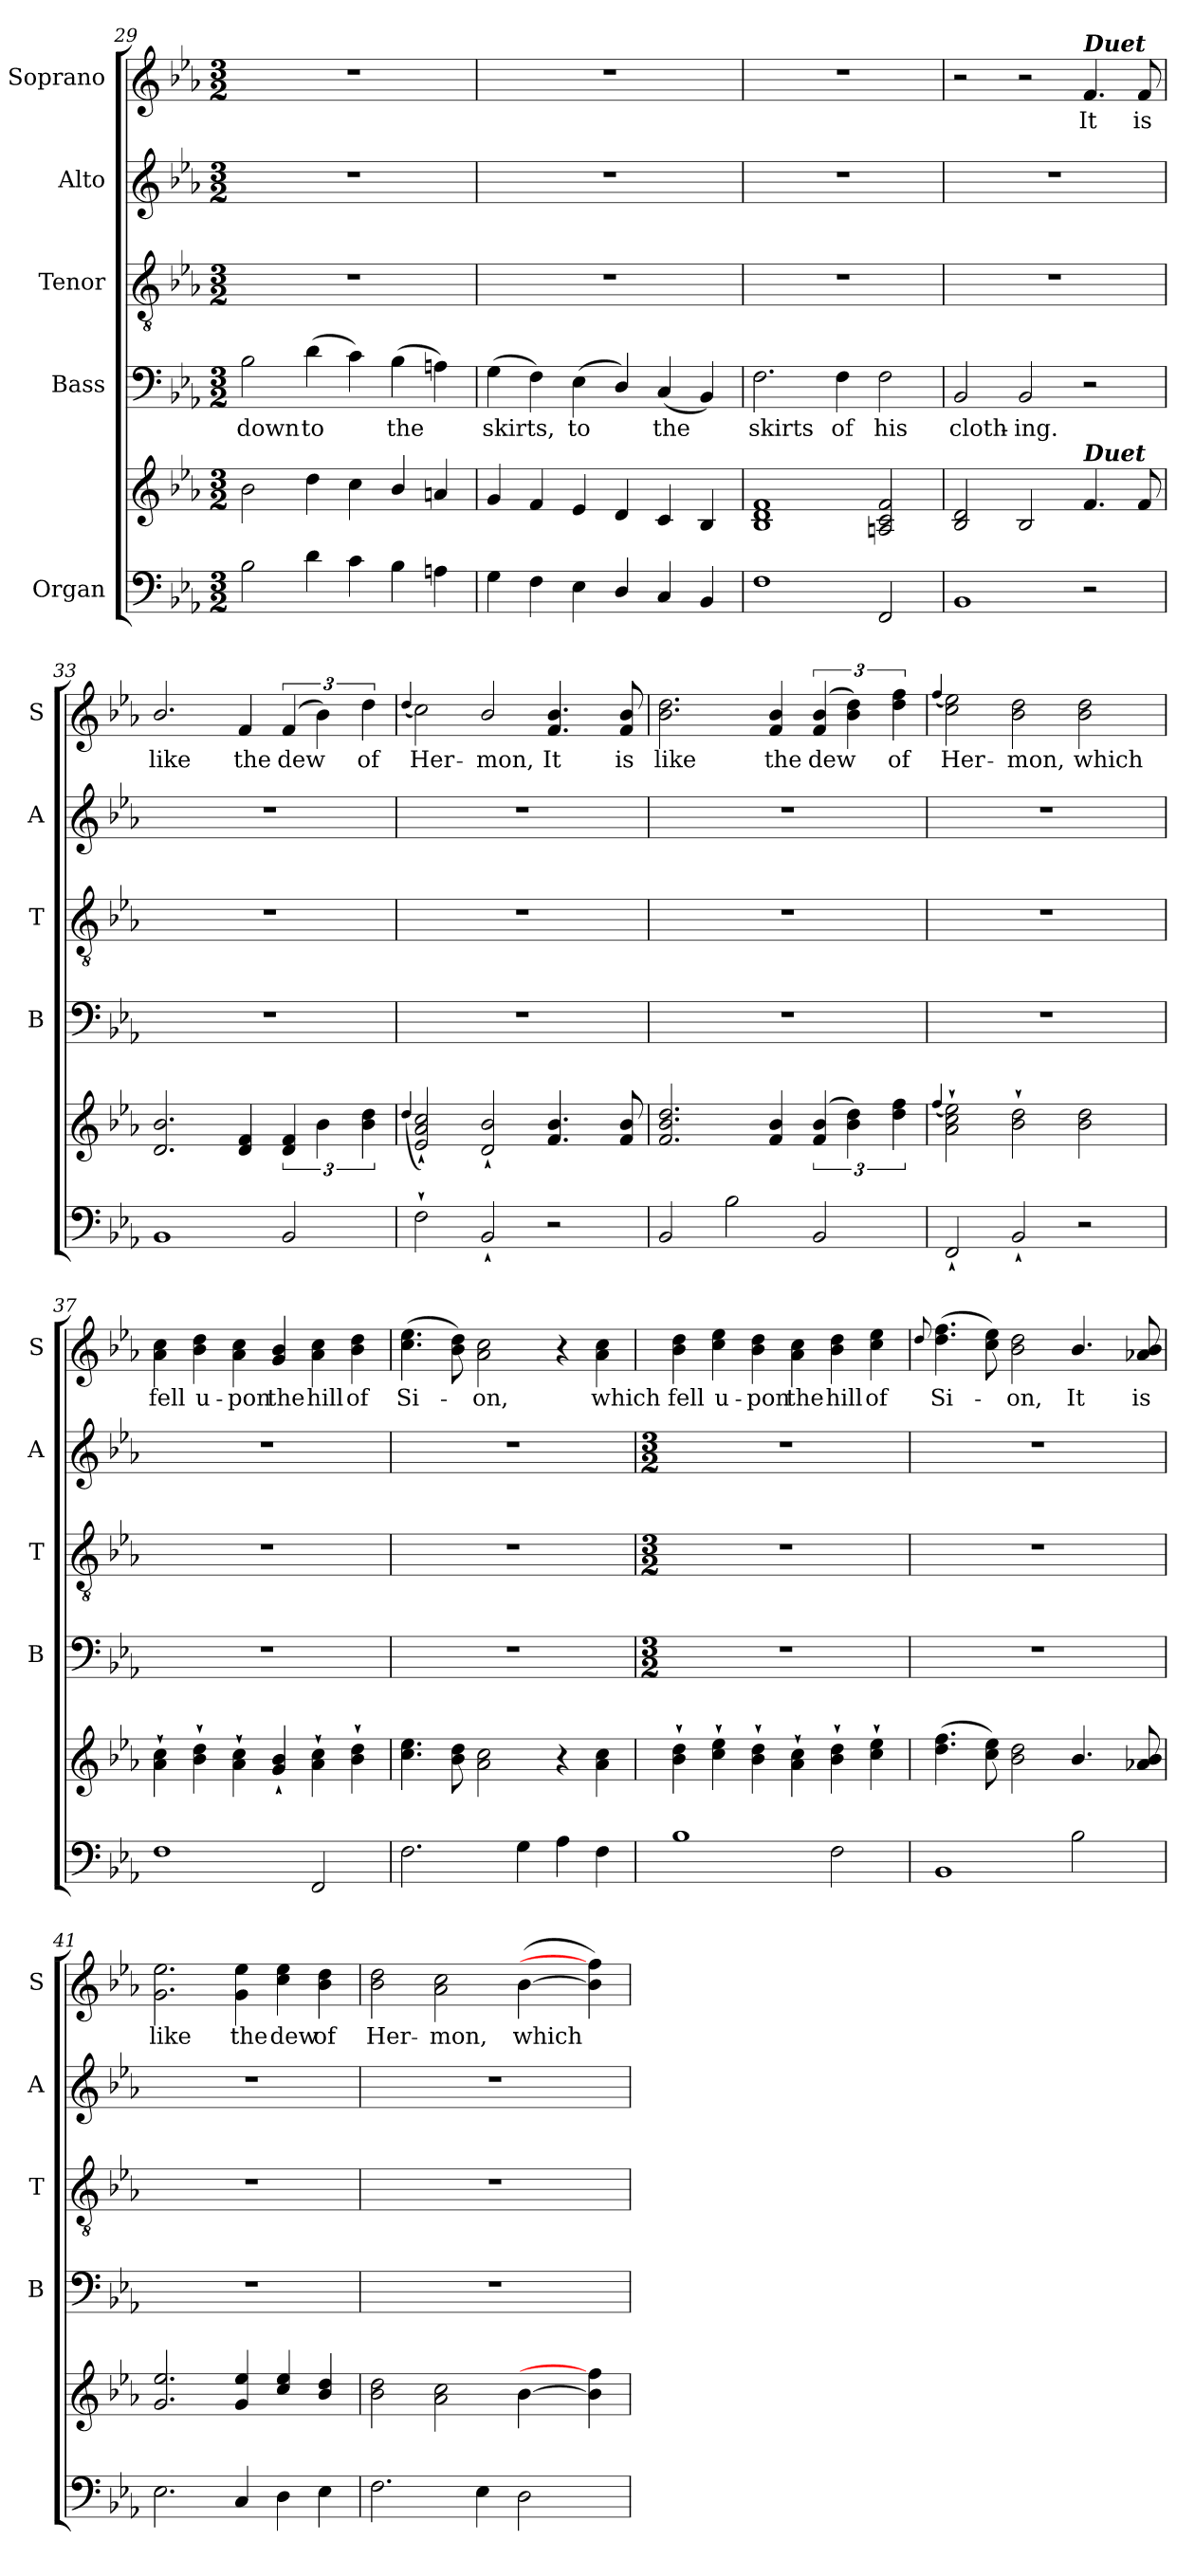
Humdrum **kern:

**kern	**kern	**kern	**text	**kern	**kern	**kern	**text
*part5	*part5	*part4	*part4	*part3	*part2	*part1	*part1
*staff6	*staff5	*staff4	*staff4	*staff3	*staff2	*staff1	*staff1
*I"Organ	*	*I"Bass	*	*I"Tenor	*I"Alto	*I"Soprano	*
*	*	*I'B	*	*I'T	*I'A	*I'S	*
!!LO:LB:g=z
*clefF4	*clefG2	*clefF4	*	*clefGv2	*clefG2	*clefG2	*
*k[b-e-a-]	*k[b-e-a-]	*k[b-e-a-]	*	*k[b-e-a-]	*k[b-e-a-]	*k[b-e-a-]	*
*E-:	*E-:	*E-:	*	*E-:	*E-:	*E-:	*
*M3/2	*M3/2	*M3/2	*	*M3/2	*M3/2	*M3/2	*
=29	=29	=29	=29	=29	=29	=29	=29
*	*^	*	*	*	*	*	*
!	!	!	!	!LO:LY:b	!	!	!LO:N:vis=1	!
2B-	2b-	1ryy	2B-	down	1.r	1.r	1.r	.
!	!	!	!	!LO:LY:b	!	!	!	!
4d	4dd	.	(>4d	to	.	.	.	.
4c	4cc	.	4c)	.	.	.	.	.
!	!	!	!	!LO:LY:b	!	!	!	!
4B-	4b-/	4ryy	(>4B-	the	.	.	.	.
4An	4an	4ryy	4An)	.	.	.	.	.
=30	=30	=30	=30	=30	=30	=30	=30	=30
!	!	!	!	!LO:LY:b	!	!	!LO:N:vis=1	!
4G	4g	1ryy	(>4G	skirts,	1.r	1.r	1.r	.
4F	4f	.	4F)	.	.	.	.	.
!	!	!	!	!LO:LY:b	!	!	!	!
4E-	4e-	.	(<4E-	to	.	.	.	.
4D/	4d/	.	4D/)	.	.	.	.	.
!	!	!	!	!LO:LY:b	!	!	!	!
4C	4c	4ryy	(<4C	the	.	.	.	.
4BB-	4B-	4ryy	4BB-)	.	.	.	.	.
=31	=31	=31	=31	=31	=31	=31	=31	=31
!	!	!	!	!LO:LY:b	!	!	!LO:N:vis=1	!
1F	1B- 1d 1f	1.ryy	2.F	skirts	1.r	1.r	1.r	.
!	!	!	!	!LO:LY:b	!	!	!	!
.	.	.	4F	of	.	.	.	.
!	!	!	!	!LO:LY:b	!	!	!	!
2FF	2An 2c 2f	.	2F	his	.	.	.	.
=32	=32	=32	=32	=32	=32	=32	=32	=32
!	!	!	!	!LO:LY:b	!	!	!	!
1BB-	2B- 2d	1.ryy	2BB-	cloth-	1.r	1.r	2r	.
!	!	!	!	!LO:LY:b	!	!	!	!
.	2B-	.	2BB-	-ing.	.	.	2r	.
!	!	!	!	!	!	!	!LO:TX:a:Bi:t=Duet	!
!	!LO:TX:a:Bi:t=Duet	!	!	!	!	!	!	!
!	!	!	!	!	!	!	!	!LO:LY:b
2r	4.f	.	2r	.	.	.	4.f	It
!	!	!	!	!	!	!	!	!LO:LY:b
.	8f	.	.	.	.	.	8f	is
=33	=33	=33	=33	=33	=33	=33	=33	=33
!	!	!	!LO:N:vis=1	!	!	!	!	!LO:LY:b
1BB-	2.d/ 2.b-/	1ryy	1.r	.	1.r	1.r	2.b-/	like
!	!	!	!	!	!	!	!	!LO:LY:b
.	4d 4f	.	.	.	.	.	4f	the
!	!	!	!	!	!	!	!	!LO:LY:b
2BB-	6d 6f	4ryy	.	.	.	.	(<6f	dew
.	6b-	.	.	.	.	.	6b-)	.
.	.	4ryy	.	.	.	.	.	.
!	!	!	!	!	!	!	!	!LO:LY:b
.	6b- 6dd	.	.	.	.	.	6dd	of
!!LO:LB:g=z
=34	=34	=34	=34	=34	=34	=34	=34	=34
.	(4qqdd/	.	.	.	.	.	.	.
*	*	*	*M3/2	*	*M3/2	*M3/2	*	*
.	.	.	.	.	.	.	(>4qqdd/	.
!	!	!	!	!	!	!	!	!LO:LY:b
2F`	2e-` 2a-` 2cc`)	1ryy	1.r	.	1.r	1.r	2cc)	Her-
!	!	!	!	!	!	!	!	!LO:LY:b
2BB-`	2d` 2b-`	.	.	.	.	.	2b-/	-mon,
!	!	!	!	!	!	!	!	!LO:LY:b
2r	4.f 4.b-	8ryy	.	.	.	.	4.f 4.b-	It
.	.	4.ryy	.	.	.	.	.	.
!	!	!	!	!	!	!	!	!LO:LY:b
.	8f 8b-	.	.	.	.	.	8f 8b-	is
=35	=35	=35	=35	=35	=35	=35	=35	=35
!	!	!	!	!	!	!	!	!LO:LY:b
2BB-	2.f 2.b- 2.dd	1ryy	1.r	.	1.r	1.r	2.b- 2.dd	like
2B-	.	.	.	.	.	.	.	.
!	!	!	!	!	!	!	!	!LO:LY:b
.	4f 4b-	.	.	.	.	.	4f 4b-	the
!	!	!	!	!	!	!	!	!LO:LY:b
2BB-	(6f 6b-	4ryy	.	.	.	.	(6f 6b-	dew
.	6b- 6dd)	.	.	.	.	.	6b- 6dd)	.
.	.	4ryy	.	.	.	.	.	.
!	!	!	!	!	!	!	!	!LO:LY:b
.	6dd 6ff	.	.	.	.	.	6dd 6ff	of
=36	=36	=36	=36	=36	=36	=36	=36	=36
.	(>4qqff/	.	.	.	.	.	(>4qqff/	.
!	!	!	!	!	!	!	!	!LO:LY:b
2FF`	2a-` 2cc` 2ee-`)	1ryy	1.r	.	1.r	1.r	2cc 2ee-)	Her-
!	!	!	!	!	!	!	!	!LO:LY:b
2BB-`	2b-` 2dd`	.	.	.	.	.	2b- 2dd	-mon,
!	!	!	!	!	!	!	!	!LO:LY:b
2r	2b- 2dd	4ryy	.	.	.	.	2b- 2dd	which
.	.	4ryy	.	.	.	.	.	.
=37	=37	=37	=37	=37	=37	=37	=37	=37
!	!	!	!	!	!	!	!	!LO:LY:b
1F	4a-` 4cc`	1ryy	1.r	.	1.r	1.r	4a- 4cc	fell
!	!	!	!	!	!	!	!	!LO:LY:b
.	4b-` 4dd`	.	.	.	.	.	4b- 4dd	u-
!	!	!	!	!	!	!	!	!LO:LY:b
.	4a-` 4cc`	.	.	.	.	.	4a- 4cc	-pon
!	!	!	!	!	!	!	!	!LO:LY:b
.	4g` 4b-`	.	.	.	.	.	4g 4b-	the
!	!	!	!	!	!	!	!	!LO:LY:b
2FF	4a-` 4cc`	4ryy	.	.	.	.	4a- 4cc	hill
!	!	!	!	!	!	!	!	!LO:LY:b
.	4b-` 4dd`	4ryy	.	.	.	.	4b- 4dd	of
=38	=38	=38	=38	=38	=38	=38	=38	=38
!	!	!	!	!	!	!	!	!LO:LY:b
2.F	4.cc 4.ee-	1ryy	1.r	.	1.r	1.r	(>4.cc 4.ee-	Si-
.	8b- 8dd	.	.	.	.	.	8b- 8dd)	.
!	!	!	!	!	!	!	!	!LO:LY:b
.	2a- 2cc	.	.	.	.	.	2a- 2cc	on,
4G	.	.	.	.	.	.	.	.
4A-	4r	4ryy	.	.	.	.	4r	.
!	!	!	!	!	!	!	!	!LO:LY:b
4F	4a- 4cc	4ryy	.	.	.	.	4a- 4cc	which
!!LO:LB:g=z
=39	=39	=39	=39	=39	=39	=39	=39	=39
*	*	*	*M3/2	*	*M3/2	*M3/2	*	*
!	!	!	!	!	!	!	!	!LO:LY:b
1B-	4b-` 4dd`	1ryy	1.r	.	1.r	1.r	4b- 4dd	fell
!	!	!	!	!	!	!	!	!LO:LY:b
.	4cc` 4ee-`	.	.	.	.	.	4cc 4ee-	u-
!	!	!	!	!	!	!	!	!LO:LY:b
.	4b-` 4dd`	.	.	.	.	.	4b- 4dd	-pon
!	!	!	!	!	!	!	!	!LO:LY:b
.	4a-` 4cc`	.	.	.	.	.	4a- 4cc	the
!	!	!	!	!	!	!	!	!LO:LY:b
2F	4b-` 4dd`	4ryy	.	.	.	.	4b- 4dd	hill
!	!	!	!	!	!	!	!	!LO:LY:b
.	4cc` 4ee-`	4ryy	.	.	.	.	4cc 4ee-	of
=40	=40	=40	=40	=40	=40	=40	=40	=40
.	.	.	.	.	.	.	8qqdd/	.
!	!	!	!	!	!	!	!	!LO:LY:b
1BB-	(>4.dd 4.ff	1ryy	1.r	.	1.r	1.r	(>4.dd 4.ff	Si-
.	8cc 8ee-)	.	.	.	.	.	8cc 8ee-)	.
!	!	!	!	!	!	!	!	!LO:LY:b
.	2b- 2dd	.	.	.	.	.	2b- 2dd	on,
!	!	!	!	!	!	!	!	!LO:LY:b
2B-	4.b-/	4ryy	.	.	.	.	4.b-/	It
.	.	4ryy	.	.	.	.	.	.
!	!	!	!	!	!	!	!	!LO:LY:b
.	8a-X 8b-	.	.	.	.	.	8a-X 8b-	is
=41	=41	=41	=41	=41	=41	=41	=41	=41
!	!	!	!	!	!	!	!	!LO:LY:b
2.E-	2.g 2.ee-	1.ryy	1.r	.	1.r	1.r	2.g 2.ee-	like
!	!	!	!	!	!	!	!	!LO:LY:b
4C	4g 4ee-	.	.	.	.	.	4g 4ee-	the
!	!	!	!	!	!	!	!	!LO:LY:b
4D	4cc 4ee-	.	.	.	.	.	4cc 4ee-	dew
!	!	!	!	!	!	!	!	!LO:LY:b
4E-	4b- 4dd	.	.	.	.	.	4b- 4dd	of
=42	=42	=42	=42	=42	=42	=42	=42	=42
!	!	!	!	!	!	!	!	!LO:LY:b
2.F	2b- 2dd	1ryy	1.r	.	1.r	1.r	2b- 2dd	Her-
!	!	!	!	!	!	!	!	!LO:LY:b
.	2a- 2cc	.	.	.	.	.	2a- 2cc	-mon,
4E-	.	.	.	.	.	.	.	.
!	!	!	!	!	!	!	!	!LO:LY:b
2D	[4b-	4ryy	.	.	.	.	(>[4b-	which
.	4b-] 4ff]	4ryy	.	.	.	.	4b-] 4ff])	.
*	*v	*v	*	*	*	*	*	*
=	=	=	=	=	=	=	=
*-	*-	*-	*-	*-	*-	*-	*-
